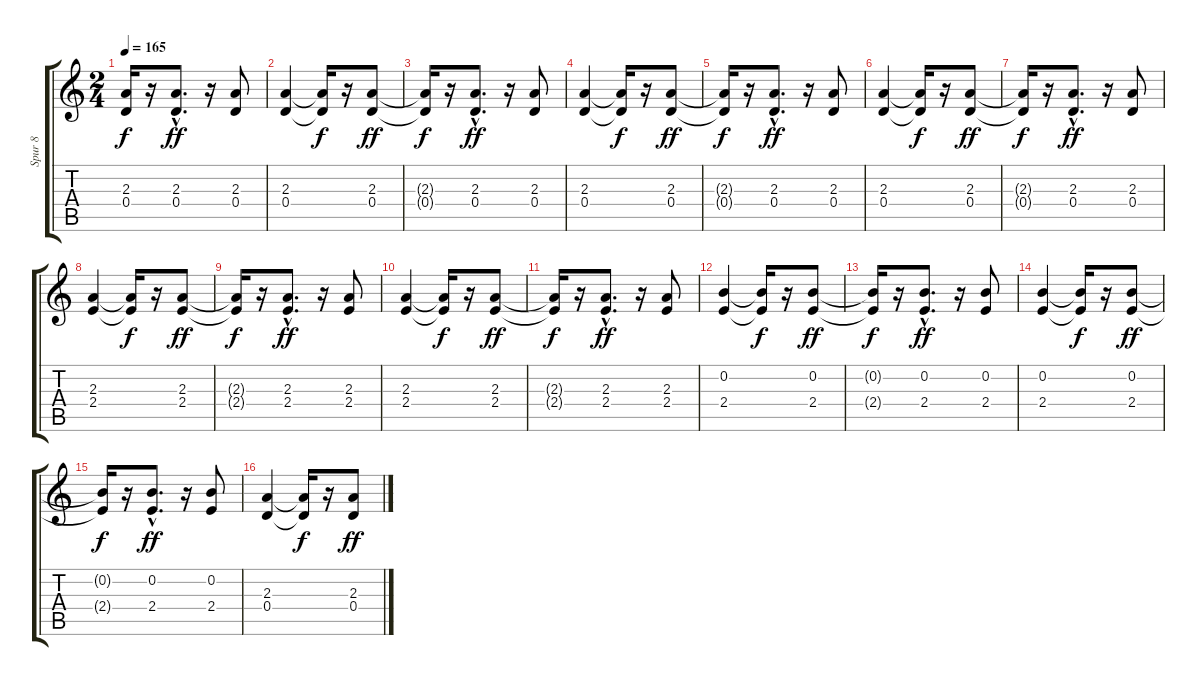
\track ("Spur 8" "Spur 8") {instrument overdrivenguitar}
\staff {score tabs}
\tuning (E4 B3 G3 D3 A2 E2) {hide}
\ts (2 4)
\tempo 165
\clef g2
\ks c
(2.3{t} 0.4{t}).16{dy f} r.16 (2.3{hac} 0.4{hac}).8{d dy ff} r.16 (2.3 0.4).8 |
(2.3 0.4).4 (2.3{t} 0.4{t}).16{dy f} r.16 (2.3 0.4).8{dy ff} |
(2.3{t} 0.4{t}).16{dy f} r.16 (2.3{hac} 0.4{hac}).8{d dy ff} r.16 (2.3 0.4).8 |
(2.3 0.4).4 (2.3{t} 0.4{t}).16{dy f} r.16 (2.3 0.4).8{dy ff} |
(2.3{t} 0.4{t}).16{dy f} r.16 (2.3{hac} 0.4{hac}).8{d dy ff} r.16 (2.3 0.4).8 |
(2.3 0.4).4 (2.3{t} 0.4{t}).16{dy f} r.16 (2.3 0.4).8{dy ff} |
(2.3{t} 0.4{t}).16{dy f} r.16 (2.3{hac} 0.4{hac}).8{d dy ff} r.16 (2.3 0.4).8 |
(2.3 2.4).4 (2.3{t} 2.4{t}).16{dy f} r.16 (2.3 2.4).8{dy ff} |
(2.3{t} 2.4{t}).16{dy f} r.16 (2.3{hac} 2.4{hac}).8{d dy ff} r.16 (2.3 2.4).8 |
(2.3 2.4).4 (2.3{t} 2.4{t}).16{dy f} r.16 (2.3 2.4).8{dy ff} |
(2.3{t} 2.4{t}).16{dy f} r.16 (2.3{hac} 2.4{hac}).8{d dy ff} r.16 (2.3 2.4).8 |
(0.2 2.4).4 (0.2{t} 2.4{t}).16{dy f} r.16 (0.2 2.4).8{dy ff} |
(0.2{t} 2.4{t}).16{dy f} r.16 (0.2{hac} 2.4{hac}).8{d dy ff} r.16 (0.2 2.4).8 |
(0.2 2.4).4 (0.2{t} 2.4{t}).16{dy f} r.16 (0.2 2.4).8{dy ff} |
(0.2{t} 2.4{t}).16{dy f} r.16 (0.2{hac} 2.4{hac}).8{d dy ff} r.16 (0.2 2.4).8 |
(2.3 0.4).4 (2.3{t} 0.4{t}).16{dy f} r.16 (2.3 0.4).8{dy ff}
